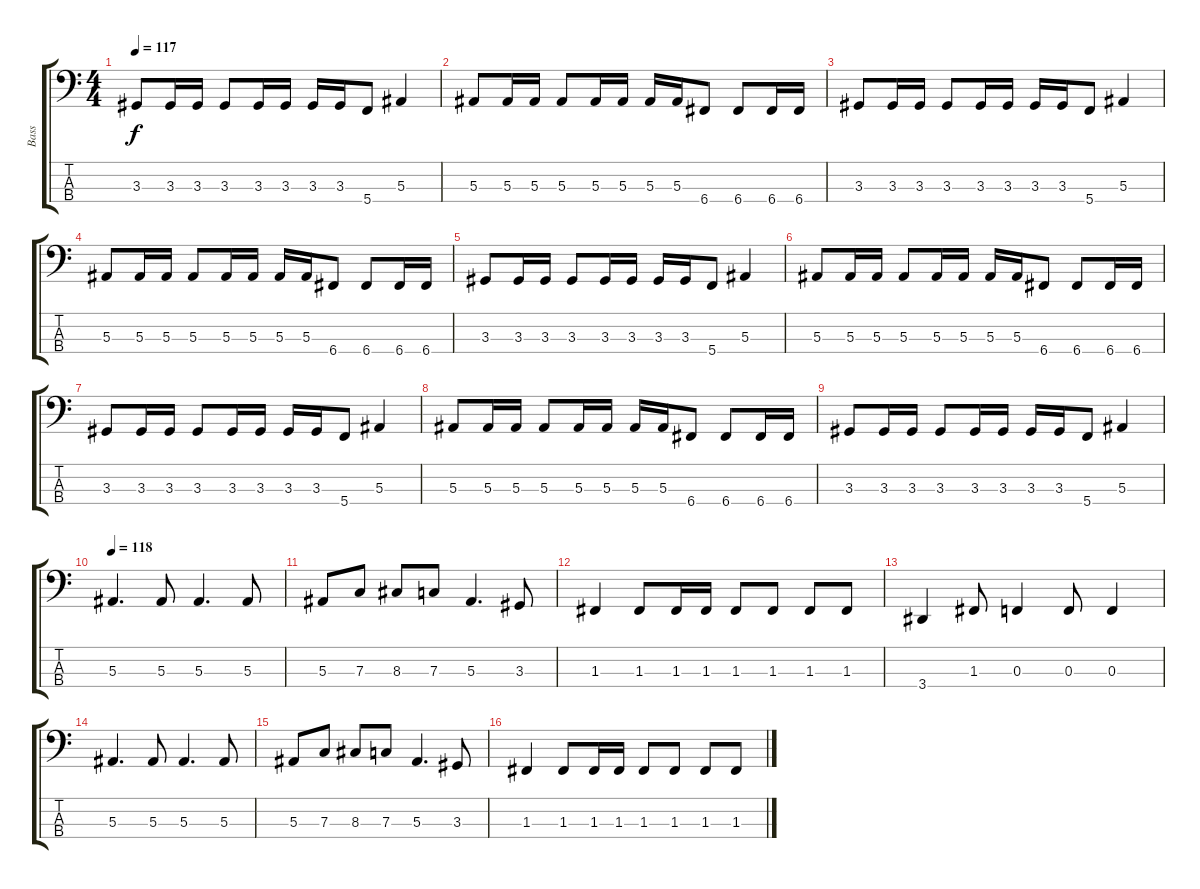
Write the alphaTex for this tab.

\track ("Bass" "Bass") {instrument electricbassfinger}
\staff {score tabs}
\tuning (Eb2 Bb1 F1 C1) {hide}
\ts (4 4)
\tempo 117
\clef f4
\ks c
3.3.8{dy f} 3.3.16 3.3.16 3.3.8 3.3.16 3.3.16 3.3.16 3.3.16 5.4.8 5.3.4 |
5.3.8 5.3.16 5.3.16 5.3.8 5.3.16 5.3.16 5.3.16 5.3.16 6.4.8 6.4.8 6.4.16 6.4.16 |
3.3.8 3.3.16 3.3.16 3.3.8 3.3.16 3.3.16 3.3.16 3.3.16 5.4.8 5.3.4 |
5.3.8 5.3.16 5.3.16 5.3.8 5.3.16 5.3.16 5.3.16 5.3.16 6.4.8 6.4.8 6.4.16 6.4.16 |
3.3.8 3.3.16 3.3.16 3.3.8 3.3.16 3.3.16 3.3.16 3.3.16 5.4.8 5.3.4 |
5.3.8 5.3.16 5.3.16 5.3.8 5.3.16 5.3.16 5.3.16 5.3.16 6.4.8 6.4.8 6.4.16 6.4.16 |
3.3.8 3.3.16 3.3.16 3.3.8 3.3.16 3.3.16 3.3.16 3.3.16 5.4.8 5.3.4 |
5.3.8 5.3.16 5.3.16 5.3.8 5.3.16 5.3.16 5.3.16 5.3.16 6.4.8 6.4.8 6.4.16 6.4.16 |
3.3.8 3.3.16 3.3.16 3.3.8 3.3.16 3.3.16 3.3.16 3.3.16 5.4.8 5.3.4 |
\tempo 118
5.3.4{d} 5.3.8 5.3.4{d} 5.3.8 |
5.3.8 7.3.8 8.3.8 7.3.8 5.3.4{d} 3.3.8 |
1.3.4 1.3.8 1.3.16 1.3.16 1.3.8 1.3.8 1.3.8 1.3.8 |
3.4.4 1.3.8 0.3.4 0.3.8 0.3.4 |
5.3.4{d} 5.3.8 5.3.4{d} 5.3.8 |
5.3.8 7.3.8 8.3.8 7.3.8 5.3.4{d} 3.3.8 |
1.3.4 1.3.8 1.3.16 1.3.16 1.3.8 1.3.8 1.3.8 1.3.8
